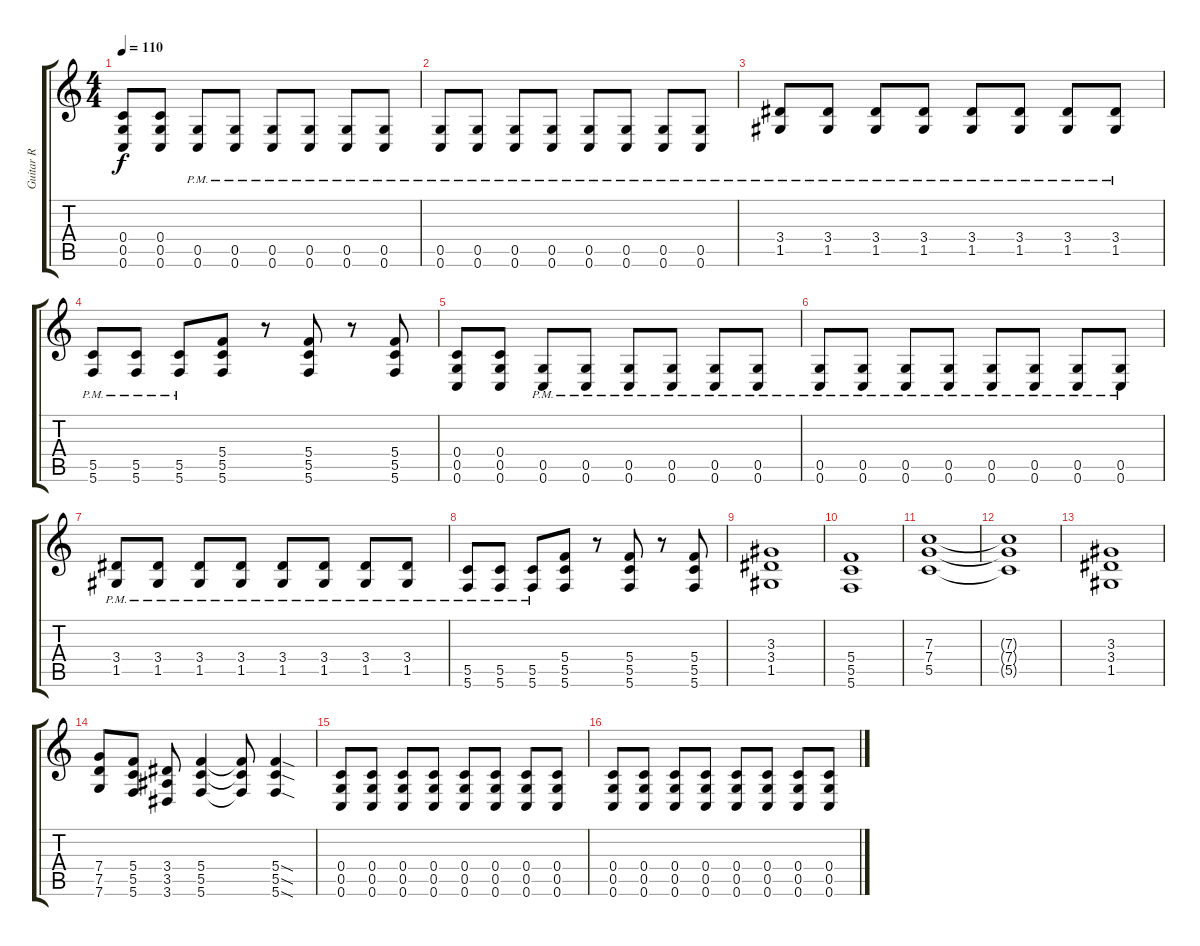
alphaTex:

\track ("Guitar R" "Guitar R") {instrument overdrivenguitar}
\staff {score tabs}
\tuning (D4 A3 F3 C3 G2 C2) {hide}
\ts (4 4)
\tempo 110
\clef g2
\ks c
(0.4 0.5 0.6).8{dy f} (0.4 0.5 0.6).8 (0.5{pm} 0.6{pm}).8 (0.5{pm} 0.6{pm}).8 (0.5{pm} 0.6{pm}).8 (0.5{pm} 0.6{pm}).8 (0.5{pm} 0.6{pm}).8 (0.5{pm} 0.6{pm}).8 |
(0.5{pm} 0.6{pm}).8 (0.5{pm} 0.6{pm}).8 (0.5{pm} 0.6{pm}).8 (0.5{pm} 0.6{pm}).8 (0.5{pm} 0.6{pm}).8 (0.5{pm} 0.6{pm}).8 (0.5{pm} 0.6{pm}).8 (0.5{pm} 0.6{pm}).8 |
(3.4{pm} 1.5{pm}).8 (3.4{pm} 1.5{pm}).8 (3.4{pm} 1.5{pm}).8 (3.4{pm} 1.5{pm}).8 (3.4{pm} 1.5{pm}).8 (3.4{pm} 1.5{pm}).8 (3.4{pm} 1.5{pm}).8 (3.4{pm} 1.5{pm}).8 |
(5.5{pm} 5.6{pm}).8 (5.5{pm} 5.6{pm}).8 (5.5{pm} 5.6{pm}).8 (5.4 5.5 5.6).8 r.8 (5.4 5.5 5.6).8 r.8 (5.4 5.5 5.6).8 |
(0.4 0.5 0.6).8 (0.4 0.5 0.6).8 (0.5{pm} 0.6{pm}).8 (0.5{pm} 0.6{pm}).8 (0.5{pm} 0.6{pm}).8 (0.5{pm} 0.6{pm}).8 (0.5{pm} 0.6{pm}).8 (0.5{pm} 0.6{pm}).8 |
(0.5{pm} 0.6{pm}).8 (0.5{pm} 0.6{pm}).8 (0.5{pm} 0.6{pm}).8 (0.5{pm} 0.6{pm}).8 (0.5{pm} 0.6{pm}).8 (0.5{pm} 0.6{pm}).8 (0.5{pm} 0.6{pm}).8 (0.5{pm} 0.6{pm}).8 |
(3.4{pm} 1.5{pm}).8 (3.4{pm} 1.5{pm}).8 (3.4{pm} 1.5{pm}).8 (3.4{pm} 1.5{pm}).8 (3.4{pm} 1.5{pm}).8 (3.4{pm} 1.5{pm}).8 (3.4{pm} 1.5{pm}).8 (3.4{pm} 1.5{pm}).8 |
(5.5{pm} 5.6{pm}).8 (5.5{pm} 5.6{pm}).8 (5.5{pm} 5.6{pm}).8 (5.4 5.5 5.6).8 r.8 (5.4 5.5 5.6).8 r.8 (5.4 5.5 5.6).8 |
(3.3 3.4 1.5).1 |
(5.4 5.5 5.6).1 |
(7.3 7.4 5.5).1 |
(7.3{t} 7.4{t} 5.5{t}).1 |
(3.3 3.4 1.5).1 |
(7.4 7.5 7.6).8 (5.4 5.5 5.6).8 (3.4 3.5 3.6).8 (5.4 5.5 5.6).4 (5.4{t} 5.5{t} 5.6{t}).8 (5.4{sod} 5.5{sod} 5.6{sod}).4 |
(0.4 0.5 0.6).8 (0.4 0.5 0.6).8 (0.4 0.5 0.6).8 (0.4 0.5 0.6).8 (0.4 0.5 0.6).8 (0.4 0.5 0.6).8 (0.4 0.5 0.6).8 (0.4 0.5 0.6).8 |
(0.4 0.5 0.6).8 (0.4 0.5 0.6).8 (0.4 0.5 0.6).8 (0.4 0.5 0.6).8 (0.4 0.5 0.6).8 (0.4 0.5 0.6).8 (0.4 0.5 0.6).8 (0.4 0.5 0.6).8
